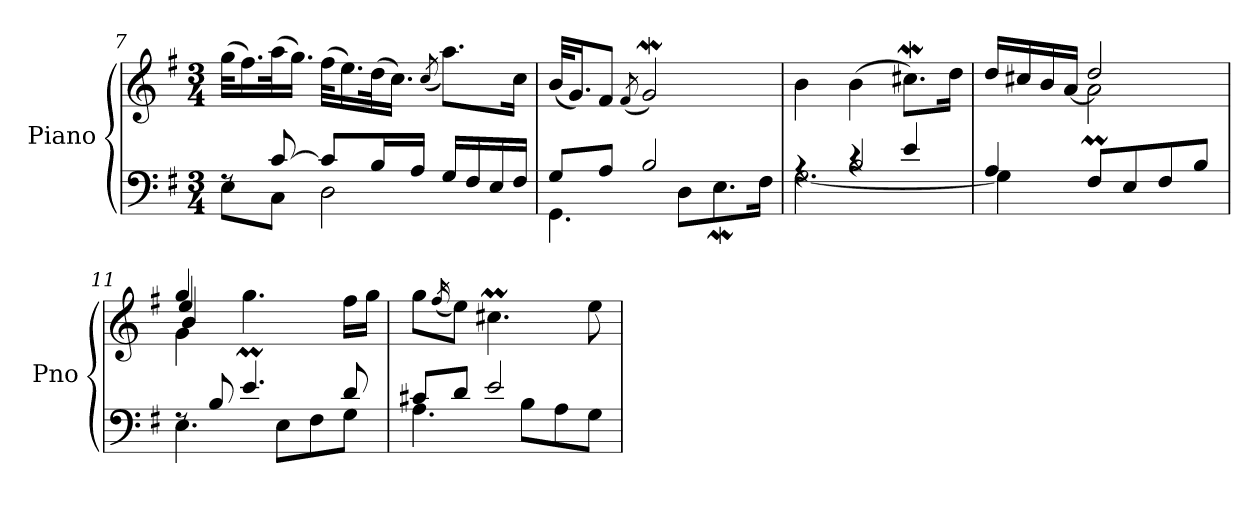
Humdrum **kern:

**kern	**kern
*part1	*part1
*staff2	*staff1
*I"Piano	*
*I'Pno	*
*clefF4	*clefG2
*k[f#]	*k[f#]
*M3/4	*M3/4
=7	=7
*^	*
8rF	8E\L	(32gg\KLL
.	.	16.ff#\)
[8c/	8C\J	(32aa\K
.	.	16.gg\JJ)
8c/L]	2D\	(32ff#\KLL
.	.	16.ee\)
16B/L	.	(32dd\K
.	.	16.cc\JJ)
16A/JJ	.	.
.	.	(>8qcc/
16G/LL	.	8.aa\L)
16F#/	.	.
16E/	.	.
16F#/JJ	.	16cc\Jk
=8	=8	=8
8G/L	4.GG\	(32b/KLL
.	.	16.g/J)
8A/J	.	8f#/J
.	.	(8qf#/
2B/	.	2gw/)
.	8D\L	.
.	8.EW\	.
.	16F#\Jk	.
!!LO:LB:g=z
=9	=9	=9
*	*^	*
4rA	[2.G\	4ryy	4b\
4rc	.	2B/	(4b\
4e/	.	.	8.cc#XW\L)
.	.	.	16dd\Jk
*	*v	*v	*
=10	=10	=10
*	*	*^
4A/	4G\]	16dd/LL	4ryy
.	.	16cc#X/	.
.	.	16b/	.
.	.	[16a/JJ	.
8F#m/L	2ryy	2a\]	2dd/
8E/	.	.	.
8F#/	.	.	.
8B/J	.	.	.
=11	=11	=11	=11
*	*	*^	*^
8rF	4.E\	4gg:/	4g\	4ee/	4b/
8B/	.	.	.	.	.
4.e/	.	2ryy	4.ggM\	2ryy	2ryy
.	8E\L	.	.	.	.
.	8F#\	.	.	.	.
8d/	8G\J	.	16ff#\LL	.	.
.	.	.	16gg\JJ	.	.
*	*	*v	*v	*v	*v
=12	=12	=12
8c#X/L	4.A\	8gg\L
.	.	(16qff#/
8d/J	.	8ee\J)
2e/	.	4.cc#Xm\
.	8B\L	.
.	8A\	.
.	8G\J	8ee\
*v	*v	*
=	=
*-	*-
